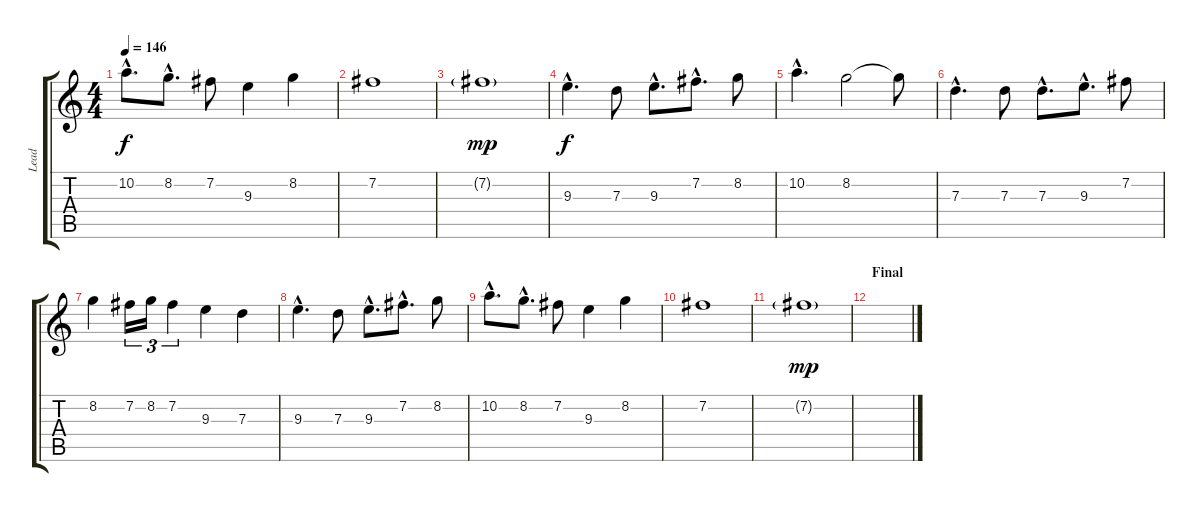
\track ("Lead" "Lead") {instrument distortionguitar}
\staff {score tabs}
\tuning (E4 B3 G3 D3 A2 E2) {hide}
\ts (4 4)
\tempo 146
\clef g2
\ks c
10.2{hac}.8{d dy f} 8.2{hac}.8{d} 7.2.8 9.3.4 8.2.4 |
7.2.1 |
7.2{g}.1{dy mp} |
9.3{hac}.4{d dy f} 7.3.8 9.3{hac}.8{d} 7.2{hac}.8{d} 8.2.8 |
10.2{hac}.4{d} 8.2.2 8.2{t}.8 |
7.3{hac}.4{d} 7.3.8 7.3{hac}.8{d} 9.3{hac}.8{d} 7.2.8 |
8.2.4 7.2.16{tu (3 2)} 8.2.16{tu (3 2)} 7.2.4{tu (3 2)} 9.3.4 7.3.4 |
9.3{hac}.4{d} 7.3.8 9.3{hac}.8{d} 7.2{hac}.8{d} 8.2.8 |
10.2{hac}.8{d} 8.2{hac}.8{d} 7.2.8 9.3.4 8.2.4 |
7.2.1 |
7.2{g}.1{dy mp} |
\section ("" "Final")
